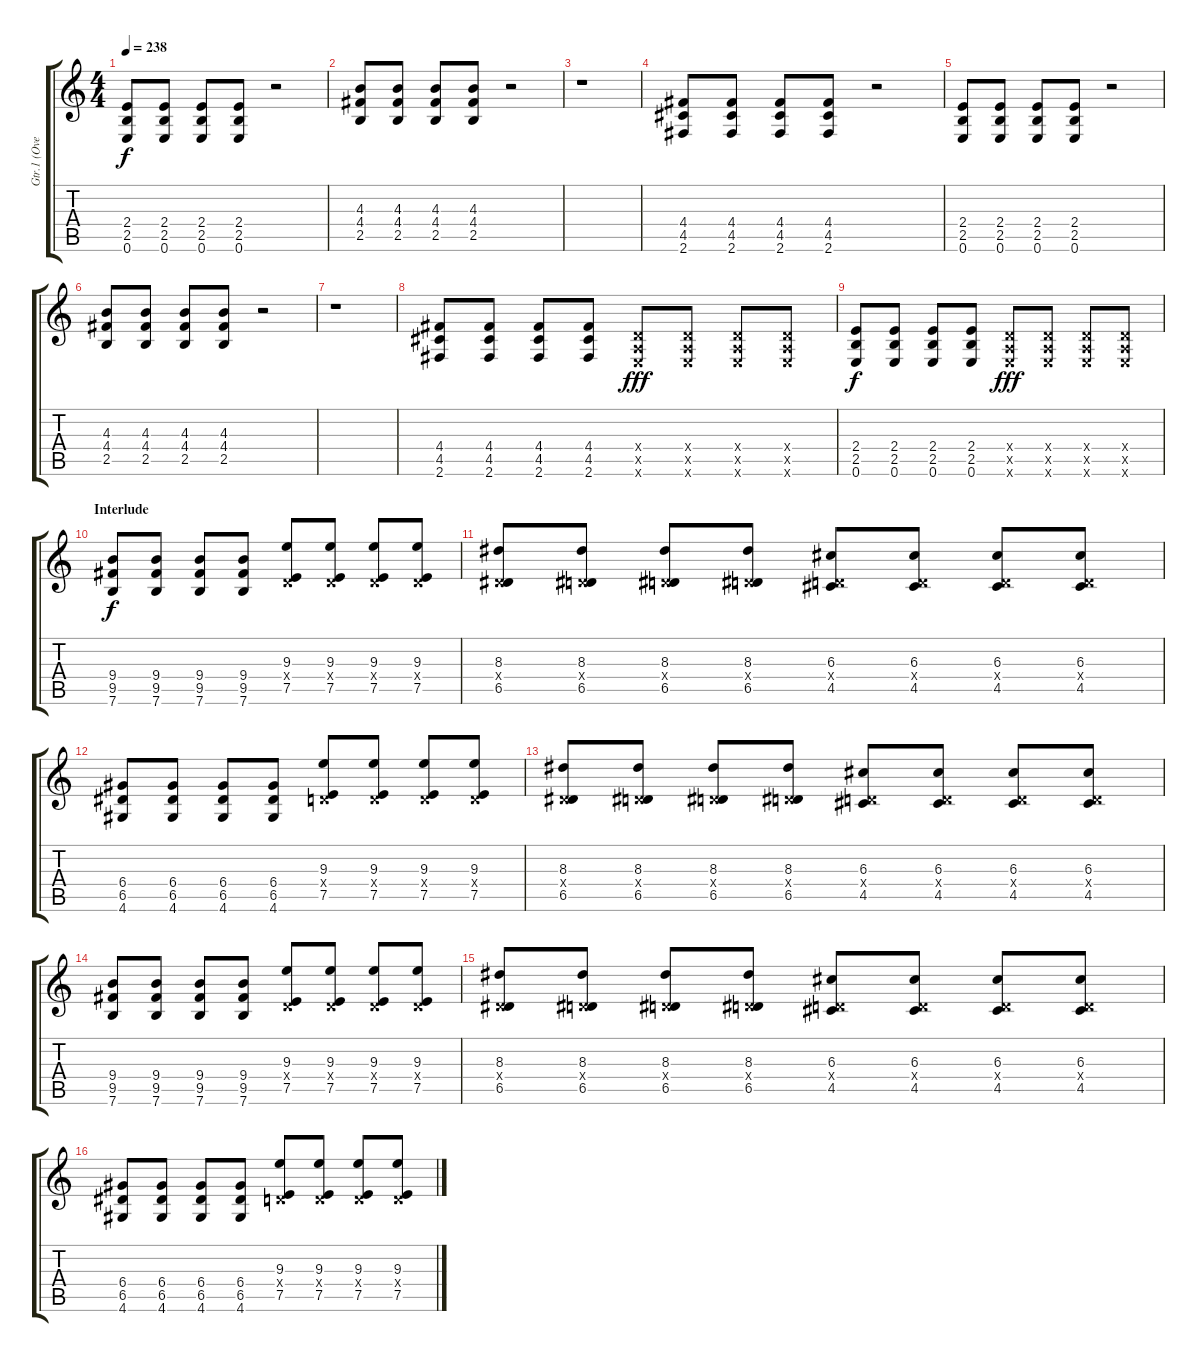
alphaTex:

\track ("Gtr.1 (Overdriven)" "Gtr.1 (Ove") {instrument overdrivenguitar}
\staff {score tabs}
\tuning (E4 B3 G3 D3 A2 E2) {hide}
\ts (4 4)
\tempo 238
\clef g2
\ks c
(2.4 2.5 0.6).8{dy f} (2.4 2.5 0.6).8 (2.4 2.5 0.6).8 (2.4 2.5 0.6).8 r.2 |
(4.3 4.4 2.5).8 (4.3 4.4 2.5).8 (4.3 4.4 2.5).8 (4.3 4.4 2.5).8 r.2 |
r.1 |
(4.4 4.5 2.6).8 (4.4 4.5 2.6).8 (4.4 4.5 2.6).8 (4.4 4.5 2.6).8 r.2 |
(2.4 2.5 0.6).8 (2.4 2.5 0.6).8 (2.4 2.5 0.6).8 (2.4 2.5 0.6).8 r.2 |
(4.3 4.4 2.5).8 (4.3 4.4 2.5).8 (4.3 4.4 2.5).8 (4.3 4.4 2.5).8 r.2 |
r.1 |
(4.4 4.5 2.6).8 (4.4 4.5 2.6).8 (4.4 4.5 2.6).8 (4.4 4.5 2.6).8 (0.4{x} 0.5{x} 0.6{x}).8{dy fff} (0.4{x} 0.5{x} 0.6{x}).8 (0.4{x} 0.5{x} 0.6{x}).8 (0.4{x} 0.5{x} 0.6{x}).8 |
(2.4 2.5 0.6).8{dy f} (2.4 2.5 0.6).8 (2.4 2.5 0.6).8 (2.4 2.5 0.6).8 (0.4{x} 0.5{x} 0.6{x}).8{dy fff} (0.4{x} 0.5{x} 0.6{x}).8 (0.4{x} 0.5{x} 0.6{x}).8 (0.4{x} 0.5{x} 0.6{x}).8 |
\section ("" "Interlude")
(9.4 9.5 7.6).8{dy f} (9.4 9.5 7.6).8 (9.4 9.5 7.6).8 (9.4 9.5 7.6).8 (9.3 0.4{x} 7.5).8 (9.3 0.4{x} 7.5).8 (9.3 0.4{x} 7.5).8 (9.3 0.4{x} 7.5).8 |
(8.3 0.4{x} 6.5).8 (8.3 0.4{x} 6.5).8 (8.3 0.4{x} 6.5).8 (8.3 0.4{x} 6.5).8 (6.3 0.4{x} 4.5).8 (6.3 0.4{x} 4.5).8 (6.3 0.4{x} 4.5).8 (6.3 0.4{x} 4.5).8 |
(6.4 6.5 4.6).8 (6.4 6.5 4.6).8 (6.4 6.5 4.6).8 (6.4 6.5 4.6).8 (9.3 0.4{x} 7.5).8 (9.3 0.4{x} 7.5).8 (9.3 0.4{x} 7.5).8 (9.3 0.4{x} 7.5).8 |
(8.3 0.4{x} 6.5).8 (8.3 0.4{x} 6.5).8 (8.3 0.4{x} 6.5).8 (8.3 0.4{x} 6.5).8 (6.3 0.4{x} 4.5).8 (6.3 0.4{x} 4.5).8 (6.3 0.4{x} 4.5).8 (6.3 0.4{x} 4.5).8 |
(9.4 9.5 7.6).8 (9.4 9.5 7.6).8 (9.4 9.5 7.6).8 (9.4 9.5 7.6).8 (9.3 0.4{x} 7.5).8 (9.3 0.4{x} 7.5).8 (9.3 0.4{x} 7.5).8 (9.3 0.4{x} 7.5).8 |
(8.3 0.4{x} 6.5).8 (8.3 0.4{x} 6.5).8 (8.3 0.4{x} 6.5).8 (8.3 0.4{x} 6.5).8 (6.3 0.4{x} 4.5).8 (6.3 0.4{x} 4.5).8 (6.3 0.4{x} 4.5).8 (6.3 0.4{x} 4.5).8 |
(6.4 6.5 4.6).8 (6.4 6.5 4.6).8 (6.4 6.5 4.6).8 (6.4 6.5 4.6).8 (9.3 0.4{x} 7.5).8 (9.3 0.4{x} 7.5).8 (9.3 0.4{x} 7.5).8 (9.3 0.4{x} 7.5).8
